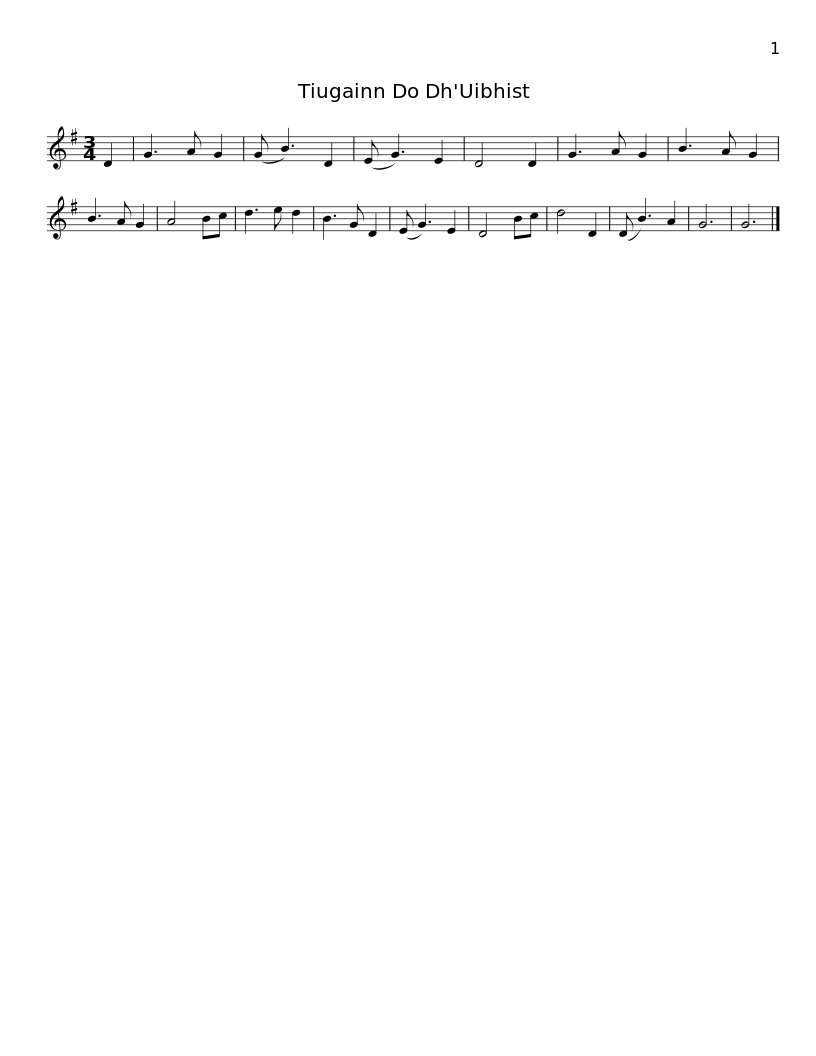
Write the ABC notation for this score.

X:1
L:1/8
M:3/4
I:linebreak $
K:G
V:1 treble
V:1
 D2 | G3 A G2 | (G B3) D2 | (E G3) E2 | D4 D2 | %5
 G3 A G2 | B3 A G2 | B3 A G2 | A4 Bc | d3 e d2 | %10
 B3 G D2 |$ (E G3) E2 | D4 Bc | d4 D2 | (D B3) A2 | %15
 G6 | G6 |] %17
